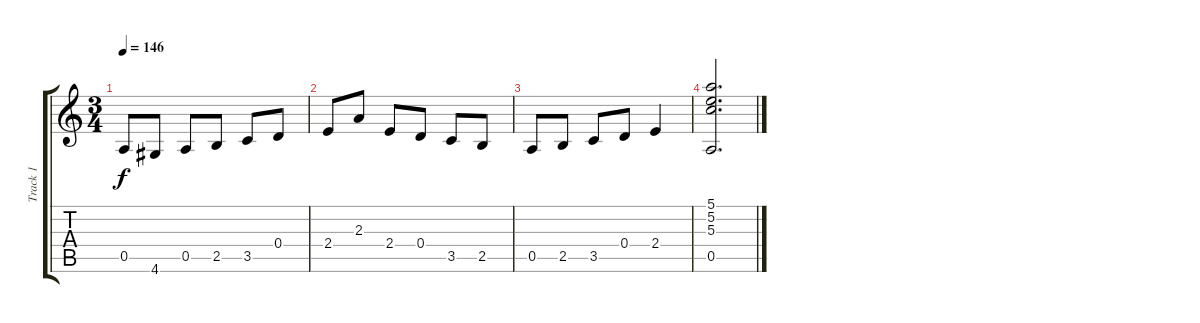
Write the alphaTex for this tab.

\track ("Track 1" "Track 1") {instrument acousticguitarnylon}
\staff {score tabs}
\tuning (E4 B3 G3 D3 A2 E2) {hide}
\ts (3 4)
\tempo 146
\clef g2
\ks c
0.5.8{dy f} 4.6.8 0.5.8 2.5.8 3.5.8 0.4.8 |
2.4.8 2.3.8 2.4.8 0.4.8 3.5.8 2.5.8 |
0.5.8 2.5.8 3.5.8 0.4.8 2.4.4 |
(5.1 5.2 5.3 0.5).2{d}
